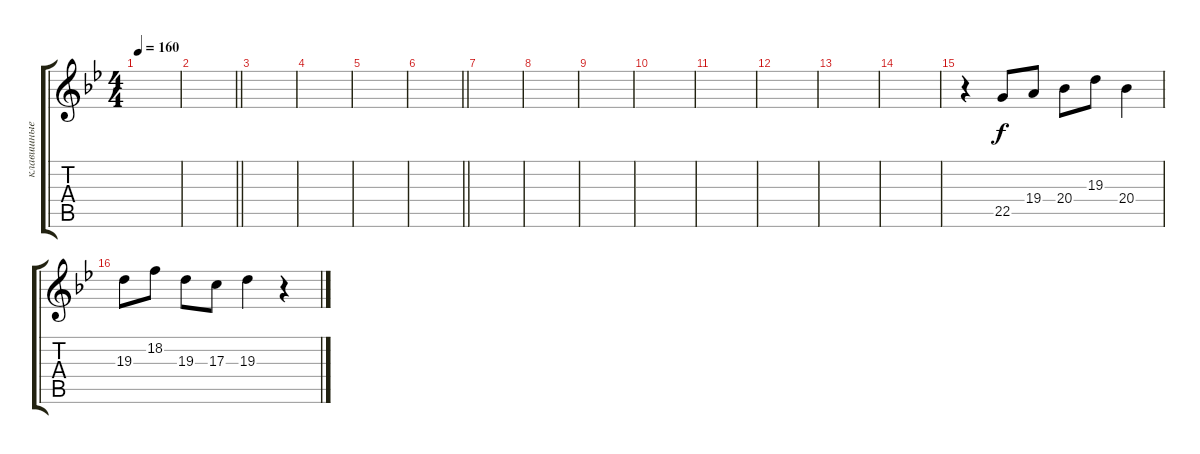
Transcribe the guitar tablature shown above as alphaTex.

\track ("клавишные 2" "клавишные ") {instrument flute}
\staff {score tabs}
\tuning (E4 B3 G3 D3 A2 E2) {hide}
\ts (4 4)
\tempo 160
\clef g2
\ks gminor
|
\barLineRight lightlight
|
|
|
|
\barLineRight lightlight
|
|
|
|
|
|
|
|
|
r.4 22.5.8 19.4.8 20.4.8 19.3.8 20.4.4 |
19.3.8 18.2.8 19.3.8 17.3.8 19.3.4 r.4
